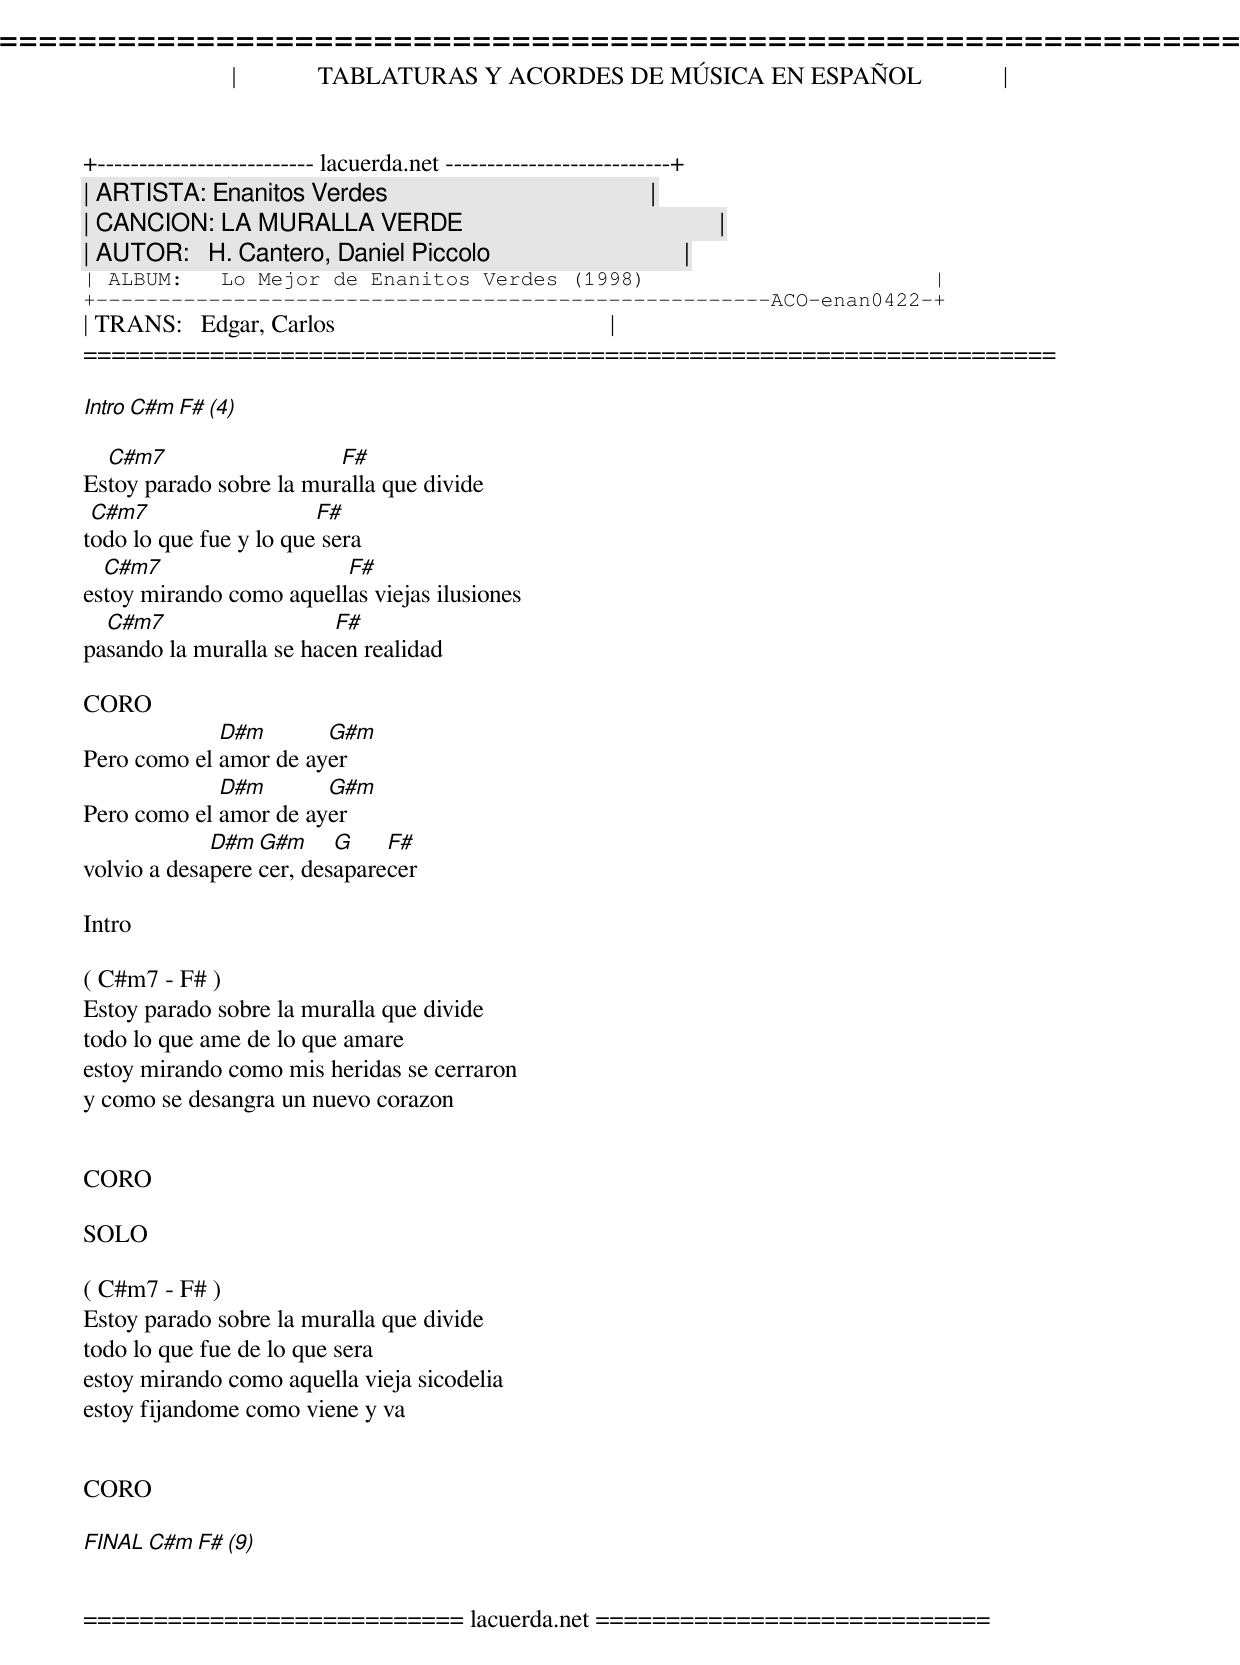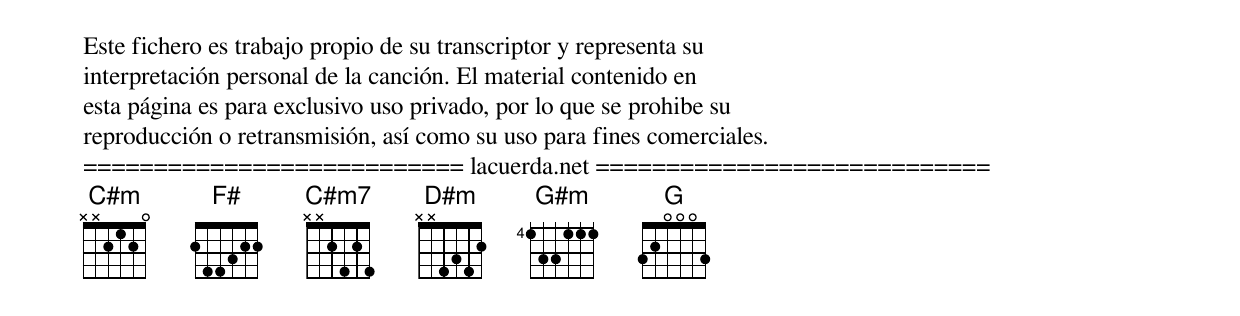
=====================================================================
|             TABLATURAS Y ACORDES DE MÚSICA EN ESPAÑOL             |
+-------------------------- lacuerda.net ---------------------------+
| ARTISTA: Enanitos Verdes                                          |
| CANCION: LA MURALLA VERDE                                         |
| AUTOR:   H. Cantero, Daniel Piccolo                               |
| ALBUM:   Lo Mejor de Enanitos Verdes (1998)                       |
+------------------------------------------------------ACO-enan0422-+
| TRANS:   Edgar, Carlos                                            |
=====================================================================

Intro  C#m F#  (4)

  C#m7                   F#
Estoy parado sobre la muralla que divide
 C#m7                   F#
todo lo que fue y lo que sera
  C#m7                   F#
estoy mirando como aquellas viejas ilusiones
  C#m7                   F#
pasando la muralla se hacen realidad

CORO
             D#m       G#m
Pero como el amor de ayer
             D#m       G#m
Pero como el amor de ayer
             D#m G#m     G    F#
volvio a desaperecer, desaparecer

Intro

( C#m7 - F# )
Estoy parado sobre la muralla que divide
todo lo que ame de lo que amare
estoy mirando como mis heridas se cerraron
y como se desangra un nuevo corazon


CORO

SOLO

( C#m7 - F# )
Estoy parado sobre la muralla que divide
todo lo que fue de lo que sera
estoy mirando como aquella vieja sicodelia
estoy fijandome como viene y va


CORO

FINAL    C#m F#  (9)


=========================== lacuerda.net ============================
Este fichero es trabajo propio de su transcriptor y representa su
interpretación personal de la canción. El material contenido en
esta página es para exclusivo uso privado, por lo que se prohibe su
reproducción o retransmisión, así como su uso para fines comerciales.
=========================== lacuerda.net ============================
